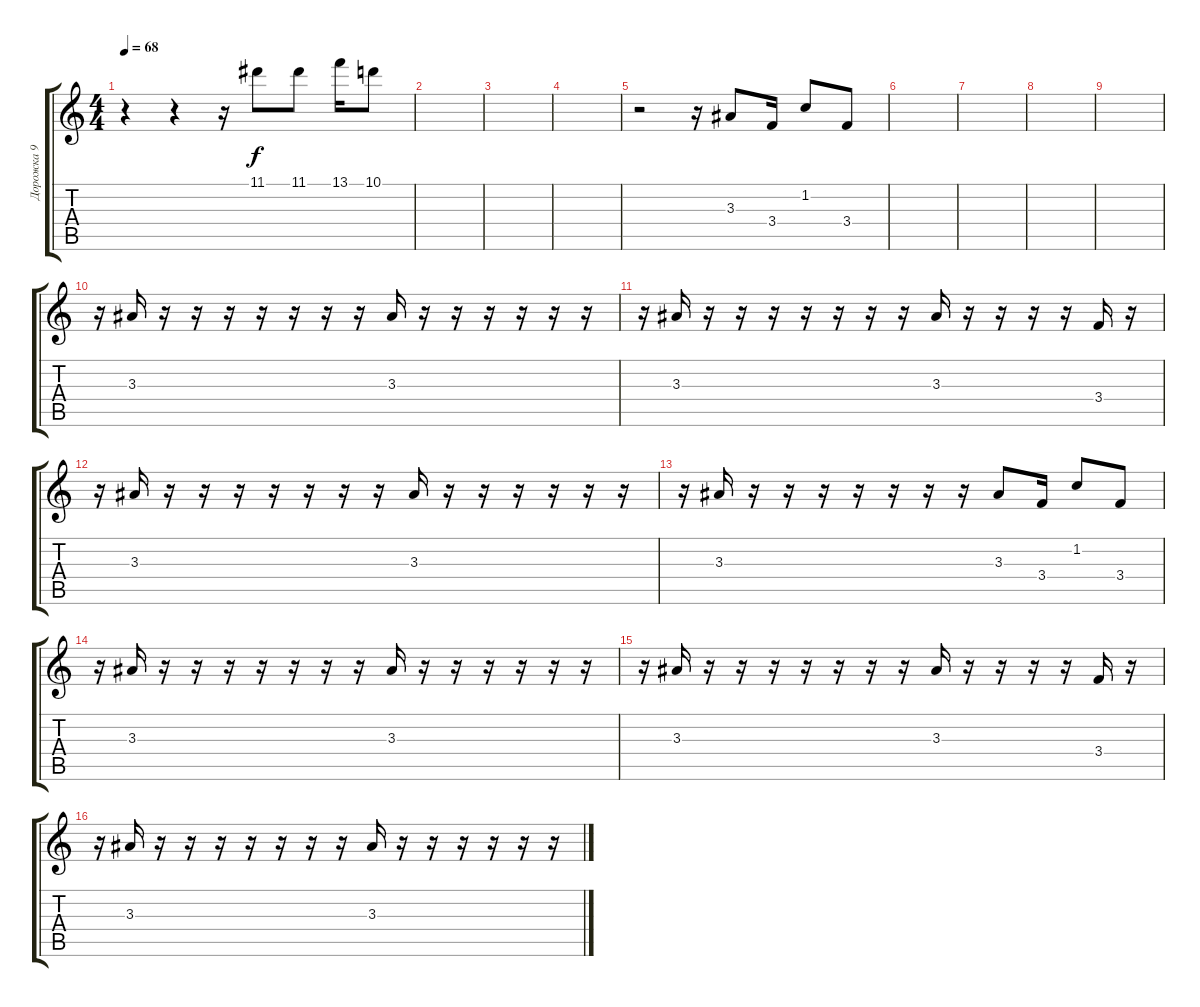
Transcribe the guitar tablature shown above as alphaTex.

\track ("Дорожка 9" "Дорожка 9") {instrument electricguitarjazz}
\staff {score tabs}
\tuning (E4 B3 G3 D3 A2 E2) {hide}
\ts (4 4)
\tempo 68
\clef g2
\ks c
r.4{dy f} r.4 r.16 11.1.8 11.1.8 13.1.16 10.1.8 |
|
|
|
r.2 r.16 3.3.8 3.4.16 1.2.8 3.4.8 |
|
|
|
|
r.16 3.3.16 r.16 r.16 r.16 r.16 r.16 r.16 r.16 3.3.16 r.16 r.16 r.16 r.16 r.16 r.16 |
r.16 3.3.16 r.16 r.16 r.16 r.16 r.16 r.16 r.16 3.3.16 r.16 r.16 r.16 r.16 3.4.16 r.16 |
r.16 3.3.16 r.16 r.16 r.16 r.16 r.16 r.16 r.16 3.3.16 r.16 r.16 r.16 r.16 r.16 r.16 |
r.16 3.3.16 r.16 r.16 r.16 r.16 r.16 r.16 r.16 3.3.8 3.4.16 1.2.8 3.4.8 |
r.16 3.3.16 r.16 r.16 r.16 r.16 r.16 r.16 r.16 3.3.16 r.16 r.16 r.16 r.16 r.16 r.16 |
r.16 3.3.16 r.16 r.16 r.16 r.16 r.16 r.16 r.16 3.3.16 r.16 r.16 r.16 r.16 3.4.16 r.16 |
r.16 3.3.16 r.16 r.16 r.16 r.16 r.16 r.16 r.16 3.3.16 r.16 r.16 r.16 r.16 r.16 r.16
